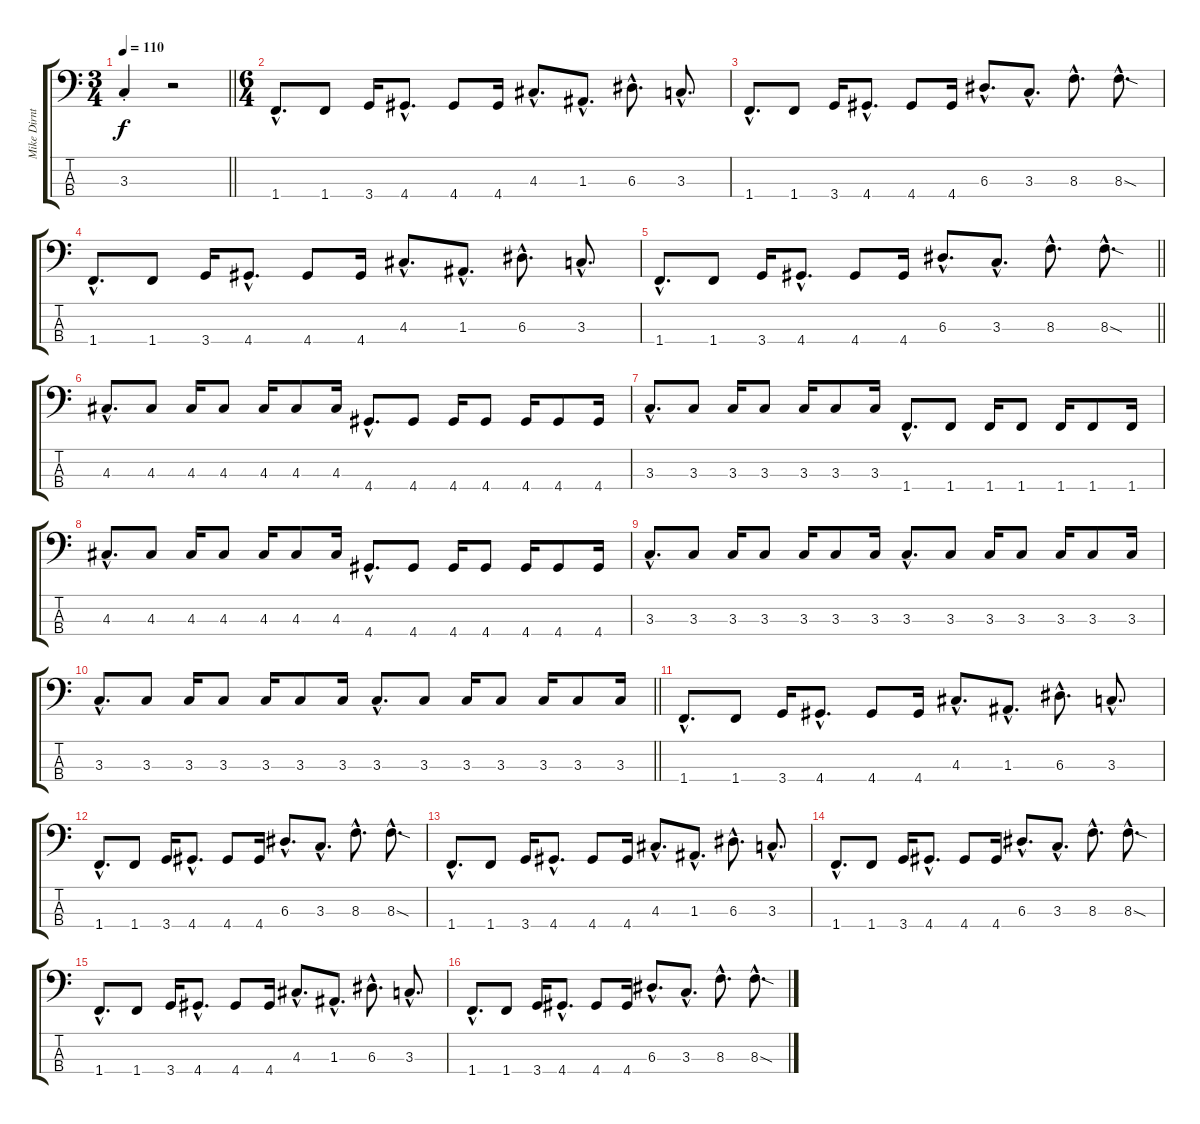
\track ("Mike Dirnt" "Mike Dirnt") {instrument electricbassfinger}
\staff {score tabs}
\tuning (G2 D2 A1 E1) {hide}
\ts (3 4)
\tempo 110
\clef f4
\barLineRight lightlight
\ks c
3.3{st}.4{dy f} r.2 |
\ts (6 4)
1.4{hac}.8{d volume 16} 1.4.8 3.4.16 4.4{hac}.8{d} 4.4.8 4.4.16 4.3{hac}.8{d} 1.3{hac}.8{d} 6.3{hac}.8{d} 3.3{hac}.8{d} |
1.4{hac}.8{d} 1.4.8 3.4.16 4.4{hac}.8{d} 4.4.8 4.4.16 6.3{hac}.8{d} 3.3{hac}.8{d} 8.3{hac}.8{d} 8.3{sod hac}.8{d} |
1.4{hac}.8{d} 1.4.8 3.4.16 4.4{hac}.8{d} 4.4.8 4.4.16 4.3{hac}.8{d} 1.3{hac}.8{d} 6.3{hac}.8{d} 3.3{hac}.8{d} |
\barLineRight lightlight
1.4{hac}.8{d} 1.4.8 3.4.16 4.4{hac}.8{d} 4.4.8 4.4.16 6.3{hac}.8{d} 3.3{hac}.8{d} 8.3{hac}.8{d} 8.3{sod hac}.8{d} |
4.3{hac}.8{d} 4.3.8 4.3.16 4.3.8 4.3.16 4.3.8 4.3.16 4.4{hac}.8{d} 4.4.8 4.4.16 4.4.8 4.4.16 4.4.8 4.4.16 |
3.3{hac}.8{d} 3.3.8 3.3.16 3.3.8 3.3.16 3.3.8 3.3.16 1.4{hac}.8{d} 1.4.8 1.4.16 1.4.8 1.4.16 1.4.8 1.4.16 |
4.3{hac}.8{d} 4.3.8 4.3.16 4.3.8 4.3.16 4.3.8 4.3.16 4.4{hac}.8{d} 4.4.8 4.4.16 4.4.8 4.4.16 4.4.8 4.4.16 |
3.3{hac}.8{d} 3.3.8 3.3.16 3.3.8 3.3.16 3.3.8 3.3.16 3.3{hac}.8{d} 3.3.8 3.3.16 3.3.8 3.3.16 3.3.8 3.3.16 |
\barLineRight lightlight
3.3{hac}.8{d} 3.3.8 3.3.16 3.3.8 3.3.16 3.3.8 3.3.16 3.3{hac}.8{d} 3.3.8 3.3.16 3.3.8 3.3.16 3.3.8 3.3.16 |
1.4{hac}.8{d volume 16} 1.4.8 3.4.16 4.4{hac}.8{d} 4.4.8 4.4.16 4.3{hac}.8{d} 1.3{hac}.8{d} 6.3{hac}.8{d} 3.3{hac}.8{d} |
1.4{hac}.8{d} 1.4.8 3.4.16 4.4{hac}.8{d} 4.4.8 4.4.16 6.3{hac}.8{d} 3.3{hac}.8{d} 8.3{hac}.8{d} 8.3{sod hac}.8{d} |
1.4{hac}.8{d} 1.4.8 3.4.16 4.4{hac}.8{d} 4.4.8 4.4.16 4.3{hac}.8{d} 1.3{hac}.8{d} 6.3{hac}.8{d} 3.3{hac}.8{d} |
1.4{hac}.8{d} 1.4.8 3.4.16 4.4{hac}.8{d} 4.4.8 4.4.16 6.3{hac}.8{d} 3.3{hac}.8{d} 8.3{hac}.8{d} 8.3{sod hac}.8{d} |
1.4{hac}.8{d} 1.4.8 3.4.16 4.4{hac}.8{d} 4.4.8 4.4.16 4.3{hac}.8{d} 1.3{hac}.8{d} 6.3{hac}.8{d} 3.3{hac}.8{d} |
1.4{hac}.8{d} 1.4.8 3.4.16 4.4{hac}.8{d} 4.4.8 4.4.16 6.3{hac}.8{d} 3.3{hac}.8{d} 8.3{hac}.8{d} 8.3{sod hac}.8{d}
